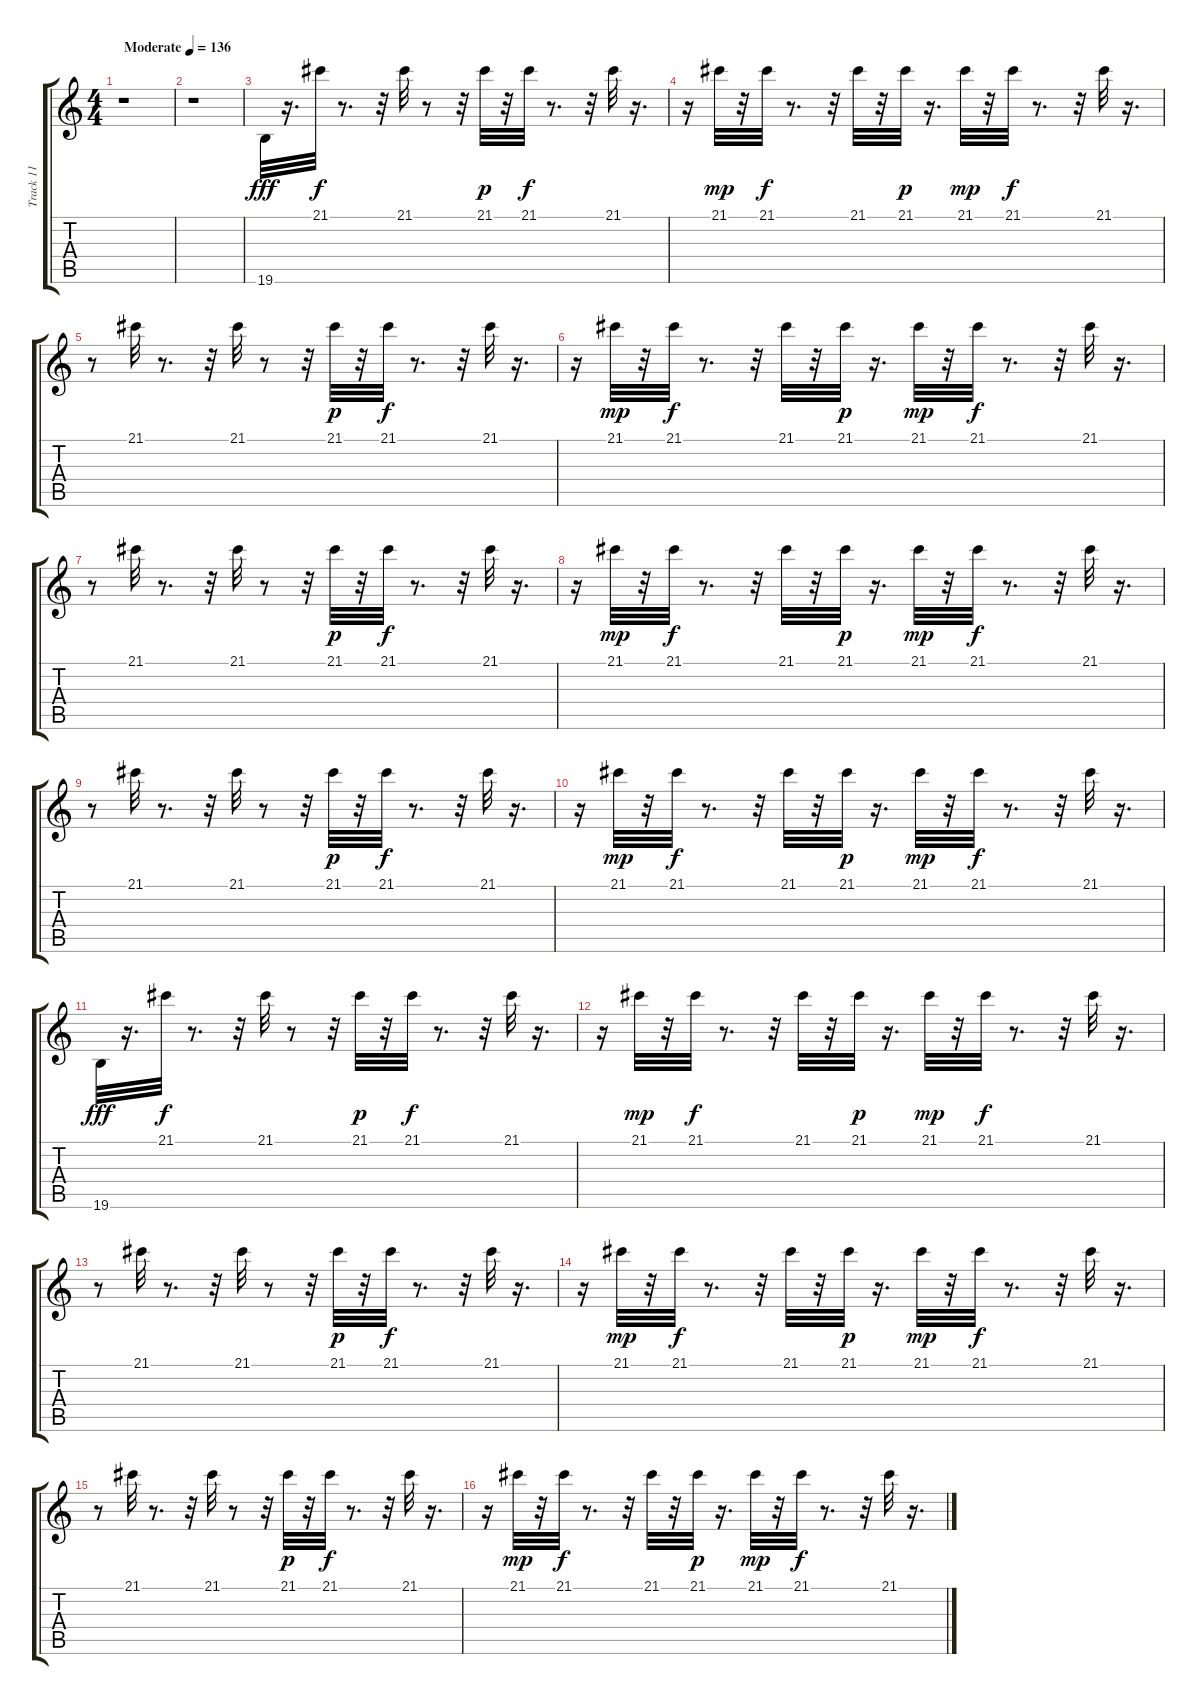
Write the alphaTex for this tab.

\track ("Track 11" "Track 11") {instrument synthstrings1}
\staff {score tabs}
\tuning (E4 B3 G3 D3 A2 E2) {hide}
\ts (4 4)
\tempo (136 "Moderate")
\clef g2
\ks c
r.1{dy fff instrument synthstrings1} |
r.1 |
19.6.32 r.16{d} 21.1.32{dy f} r.8{d} r.32 21.1.32 r.8 r.32 21.1.32{dy p} r.32 21.1.32{dy f} r.8{d} r.32 21.1.32 r.16{d} |
r.16 21.1.32{dy mp} r.32 21.1.32{dy f} r.8{d} r.32 21.1.32 r.32 21.1.32{dy p} r.16{d} 21.1.32{dy mp} r.32 21.1.32{dy f} r.8{d} r.32 21.1.32 r.16{d} |
r.8 21.1.32 r.8{d} r.32 21.1.32 r.8 r.32 21.1.32{dy p} r.32 21.1.32{dy f} r.8{d} r.32 21.1.32 r.16{d} |
r.16 21.1.32{dy mp} r.32 21.1.32{dy f} r.8{d} r.32 21.1.32 r.32 21.1.32{dy p} r.16{d} 21.1.32{dy mp} r.32 21.1.32{dy f} r.8{d} r.32 21.1.32 r.16{d} |
r.8 21.1.32 r.8{d} r.32 21.1.32 r.8 r.32 21.1.32{dy p} r.32 21.1.32{dy f} r.8{d} r.32 21.1.32 r.16{d} |
r.16 21.1.32{dy mp} r.32 21.1.32{dy f} r.8{d} r.32 21.1.32 r.32 21.1.32{dy p} r.16{d} 21.1.32{dy mp} r.32 21.1.32{dy f} r.8{d} r.32 21.1.32 r.16{d} |
r.8 21.1.32 r.8{d} r.32 21.1.32 r.8 r.32 21.1.32{dy p} r.32 21.1.32{dy f} r.8{d} r.32 21.1.32 r.16{d} |
r.16 21.1.32{dy mp} r.32 21.1.32{dy f} r.8{d} r.32 21.1.32 r.32 21.1.32{dy p} r.16{d} 21.1.32{dy mp} r.32 21.1.32{dy f} r.8{d} r.32 21.1.32 r.16{d} |
19.6.32{dy fff} r.16{d} 21.1.32{dy f} r.8{d} r.32 21.1.32 r.8 r.32 21.1.32{dy p} r.32 21.1.32{dy f} r.8{d} r.32 21.1.32 r.16{d} |
r.16 21.1.32{dy mp} r.32 21.1.32{dy f} r.8{d} r.32 21.1.32 r.32 21.1.32{dy p} r.16{d} 21.1.32{dy mp} r.32 21.1.32{dy f} r.8{d} r.32 21.1.32 r.16{d} |
r.8 21.1.32 r.8{d} r.32 21.1.32 r.8 r.32 21.1.32{dy p} r.32 21.1.32{dy f} r.8{d} r.32 21.1.32 r.16{d} |
r.16 21.1.32{dy mp} r.32 21.1.32{dy f} r.8{d} r.32 21.1.32 r.32 21.1.32{dy p} r.16{d} 21.1.32{dy mp} r.32 21.1.32{dy f} r.8{d} r.32 21.1.32 r.16{d} |
r.8 21.1.32 r.8{d} r.32 21.1.32 r.8 r.32 21.1.32{dy p} r.32 21.1.32{dy f} r.8{d} r.32 21.1.32 r.16{d} |
r.16 21.1.32{dy mp} r.32 21.1.32{dy f} r.8{d} r.32 21.1.32 r.32 21.1.32{dy p} r.16{d} 21.1.32{dy mp} r.32 21.1.32{dy f} r.8{d} r.32 21.1.32 r.16{d}
